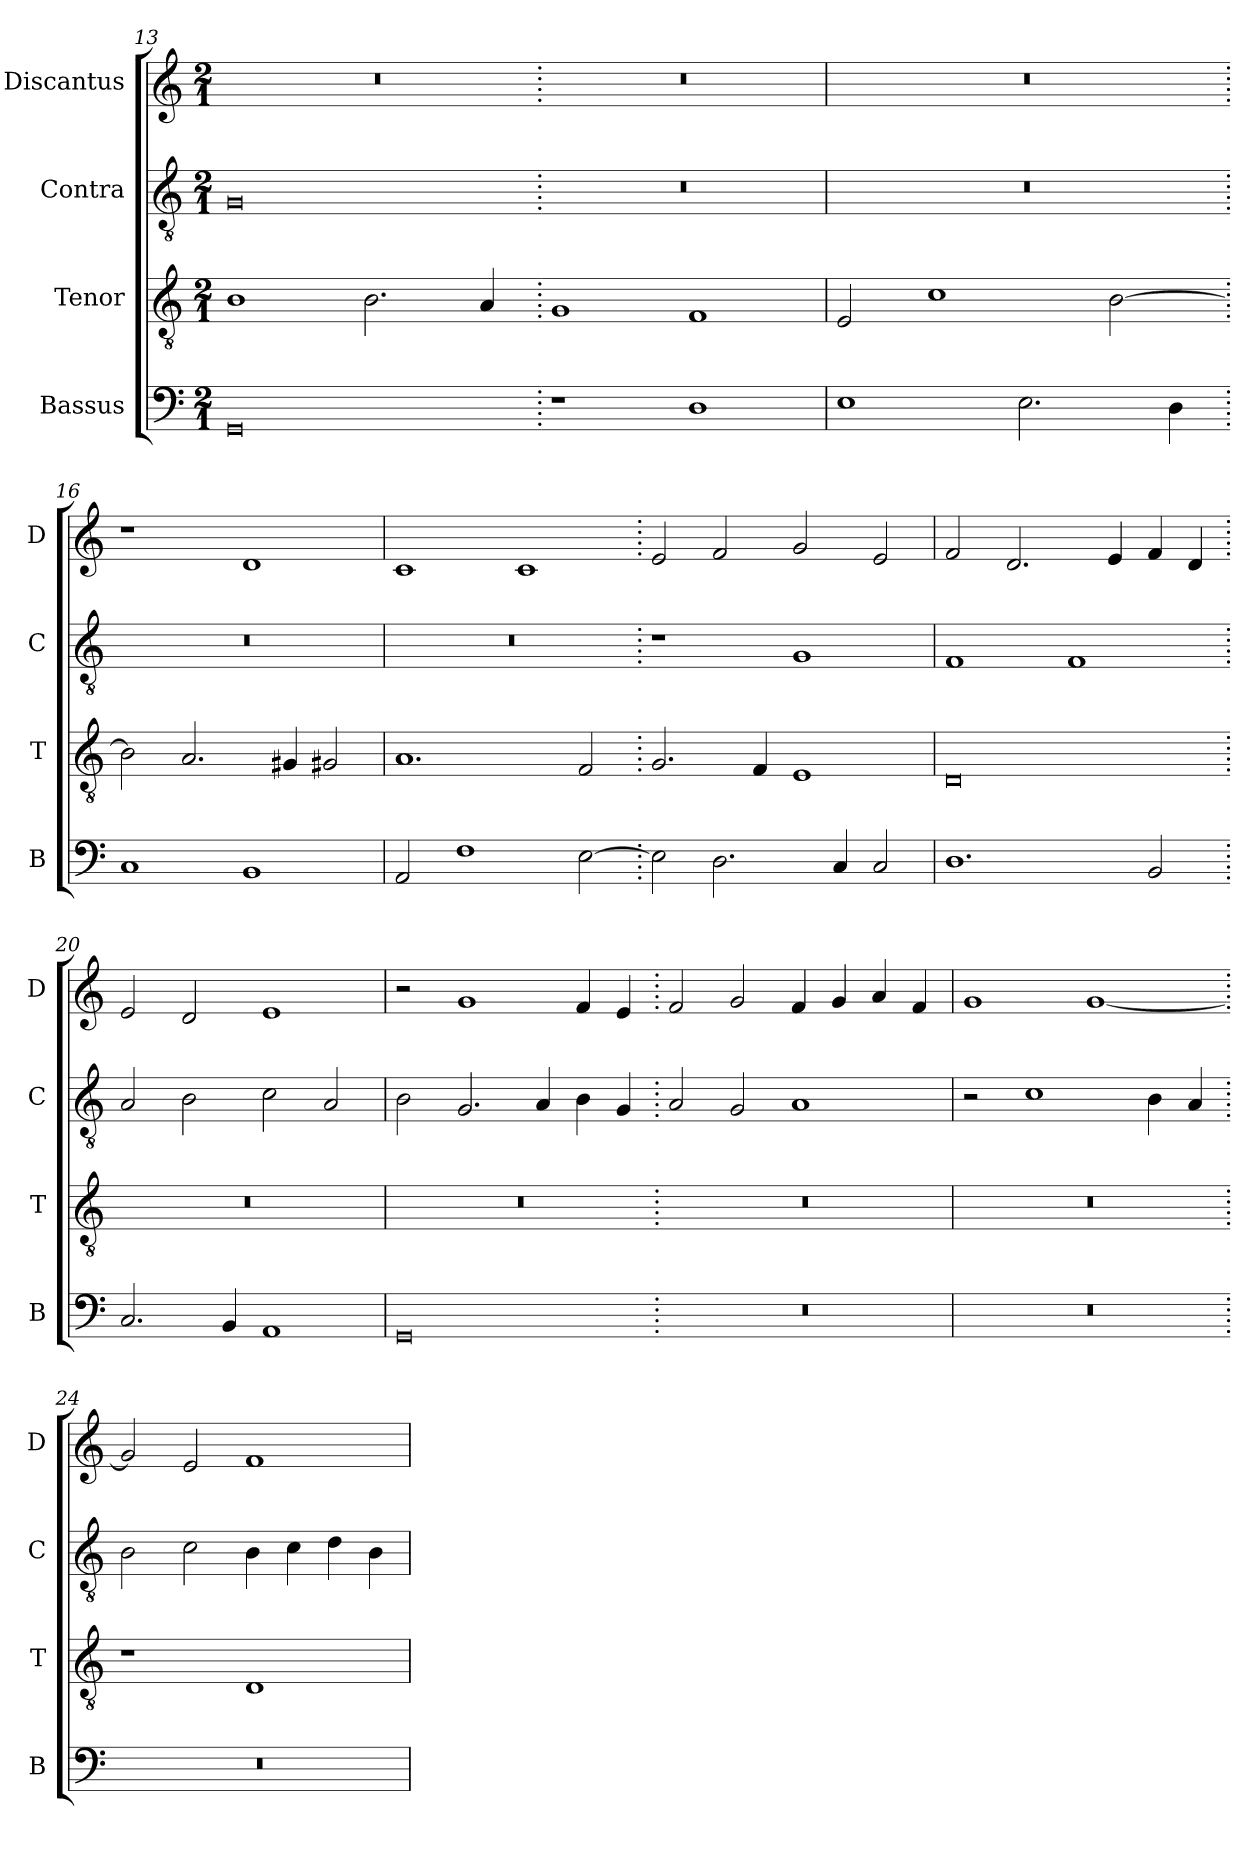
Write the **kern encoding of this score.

**kern	**kern	**kern	**kern
*part4	*part3	*part2	*part1
*staff4	*staff3	*staff2	*staff1
*I"Bassus	*I"Tenor	*I"Contra	*I"Discantus
*I'B	*I'T	*I'C	*I'D
*clefF4	*clefGv2	*clefGv2	*clefG2
*k[]	*k[]	*k[]	*k[]
*M2/1	*M2/1	*M2/1	*M2/1
=13	=13	=13	=13
0GG	1B	0G	0r
.	2.B\	.	.
.	4A/	.	.
=14.	=14.	=14.	=14.
1r	1G	0r	0r
1D	1F	.	.
=15	=15	=15	=15
1E	2E/	0r	0r
.	1c	.	.
2.E\	.	.	.
.	[2B\	.	.
4D\	.	.	.
=16.	=16.	=16.	=16.
1C	2B\]	0r	1r
.	2.A/	.	.
1BB	.	.	1d
.	4G#X/	.	.
.	2G#X/	.	.
=17	=17	=17	=17
2AA/	1.A	0r	1c
1F	.	.	.
.	.	.	1c
[2E\	2F/	.	.
=18.	=18.	=18.	=18.
2E\]	2.G/	1r	2e/
2.D\	.	.	2f/
.	4F/	.	.
.	1E	1G	2g/
4C/	.	.	.
2C/	.	.	2e/
=19	=19	=19	=19
1.D	0D	1F	2f/
.	.	.	2.d/
.	.	1F	.
.	.	.	4e/
2BB/	.	.	4f/
.	.	.	4d/
=20.	=20.	=20.	=20.
2.C/	0r	2A/	2e/
.	.	2B\	2d/
4BB/	.	.	.
1AA	.	2c\	1e
.	.	2A/	.
=21	=21	=21	=21
0GG	0r	2B\	2r
.	.	2.G/	1g
.	.	4A/	.
.	.	4B\	4f/
.	.	4G/	4e/
=22.	=22.	=22.	=22.
0r	0r	2A/	2f/
.	.	2G/	2g/
.	.	1A	4f/
.	.	.	4g/
.	.	.	4a/
.	.	.	4f/
=23	=23	=23	=23
0r	0r	2r	1g
.	.	1c	.
.	.	.	[1g
.	.	4B\	.
.	.	4A/	.
=24.	=24.	=24.	=24.
0r	1r	2B\	2g/]
.	.	2c\	2e/
.	1D	4B\	1f
.	.	4c\	.
.	.	4d\	.
.	.	4B\	.
=	=	=	=
*-	*-	*-	*-
